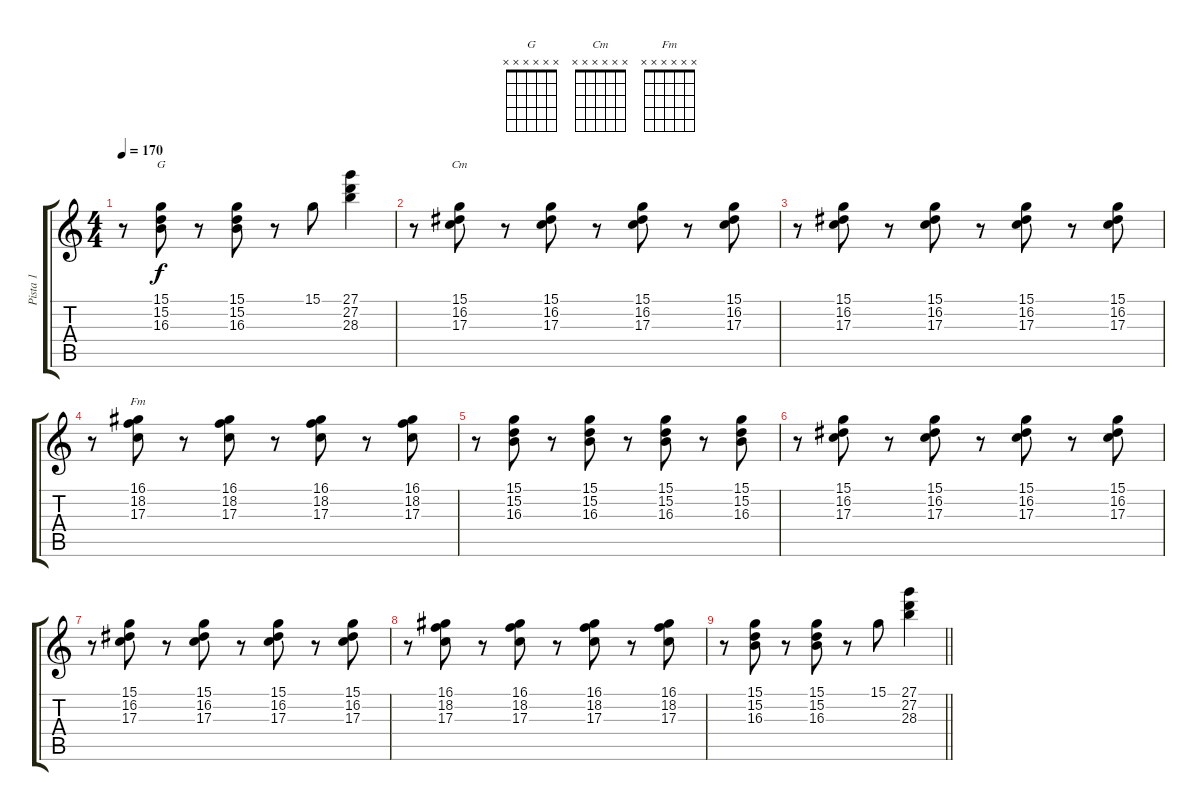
\track ("Pista 1" "Pista 1") {instrument rockorgan}
\staff {score tabs}
\tuning (E4 B3 G3 D3 A2 E2) {hide}
\chord ("G" x x x x x x)
\chord ("Cm" x x x x x x)
\chord ("Fm" x x x x x x)
\ts (4 4)
\tempo 170
\clef g2
\ks c
r.8{dy f} (15.1 15.2 16.3).8{ch "G"} r.8 (15.1 15.2 16.3).8 r.8 15.1.8 (27.1 27.2 28.3).4 |
r.8 (15.1 16.2 17.3).8{ch "Cm"} r.8 (15.1 16.2 17.3).8 r.8 (15.1 16.2 17.3).8 r.8 (15.1 16.2 17.3).8 |
r.8 (15.1 16.2 17.3).8 r.8 (15.1 16.2 17.3).8 r.8 (15.1 16.2 17.3).8 r.8 (15.1 16.2 17.3).8 |
r.8 (16.1 18.2 17.3).8{ch "Fm"} r.8 (16.1 18.2 17.3).8 r.8 (16.1 18.2 17.3).8 r.8 (16.1 18.2 17.3).8 |
r.8 (15.1 15.2 16.3).8 r.8 (15.1 15.2 16.3).8 r.8 (15.1 15.2 16.3).8 r.8 (15.1 15.2 16.3).8 |
r.8 (15.1 16.2 17.3).8 r.8 (15.1 16.2 17.3).8 r.8 (15.1 16.2 17.3).8 r.8 (15.1 16.2 17.3).8 |
r.8 (15.1 16.2 17.3).8 r.8 (15.1 16.2 17.3).8 r.8 (15.1 16.2 17.3).8 r.8 (15.1 16.2 17.3).8 |
r.8 (16.1 18.2 17.3).8 r.8 (16.1 18.2 17.3).8 r.8 (16.1 18.2 17.3).8 r.8 (16.1 18.2 17.3).8 |
\barLineRight lightlight
r.8 (15.1 15.2 16.3).8 r.8 (15.1 15.2 16.3).8 r.8 15.1.8 (27.1 27.2 28.3).4
